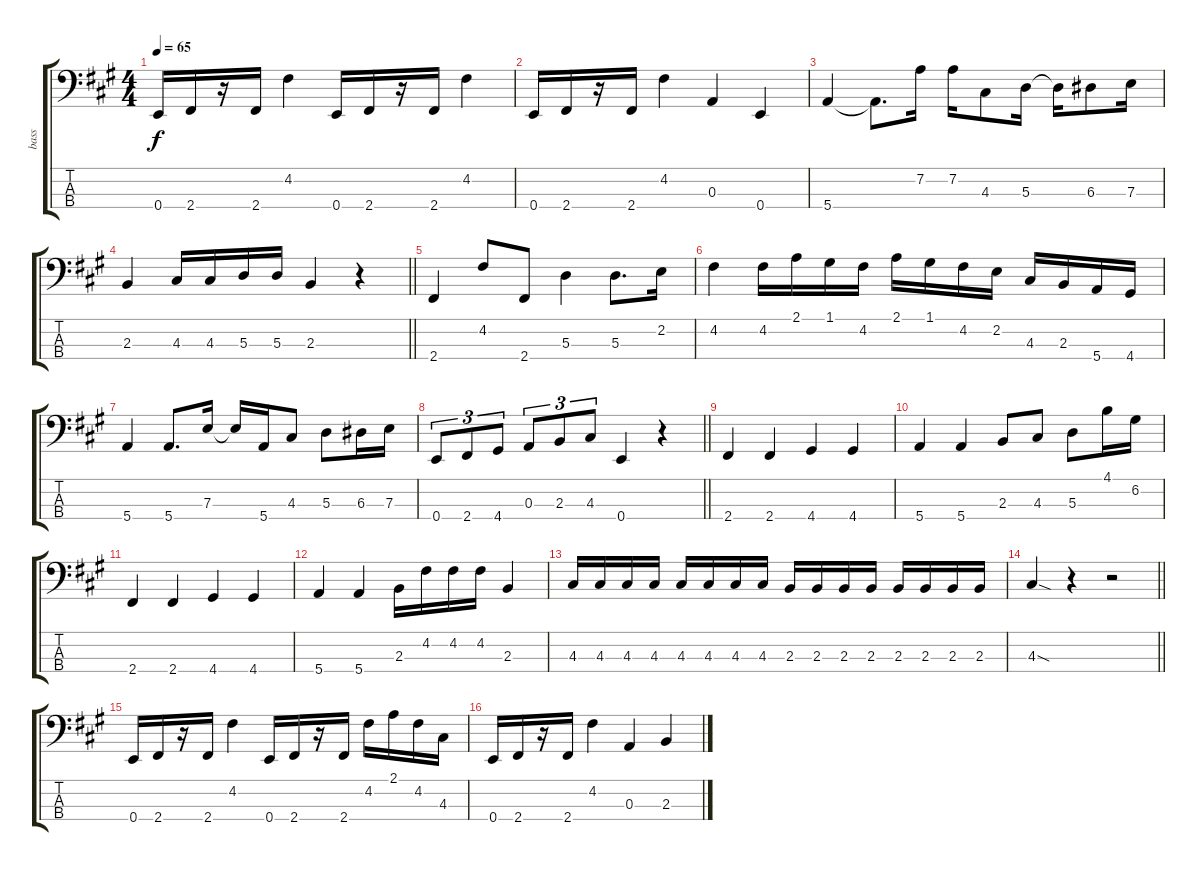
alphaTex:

\track ("bass" "bass") {instrument electricbassfinger}
\staff {score tabs}
\tuning (G2 D2 A1 E1) {hide}
\ts (4 4)
\tempo 65
\clef f4
\ks f#minor
0.4.16{dy f} 2.4.16 r.16 2.4.16 4.2.4 0.4.16 2.4.16 r.16 2.4.16 4.2.4 |
0.4.16 2.4.16 r.16 2.4.16 4.2.4 0.3.4 0.4.4 |
5.4.4 5.4{t}.8{d} 7.2.16 7.2.16 4.3.8 5.3.16 5.3{t}.16 6.3.8 7.3.16 |
\barLineRight lightlight
2.3.4 4.3.16 4.3.16 5.3.16 5.3.16 2.3.4 r.4 |
2.4.4 4.2.8 2.4.8 5.3.4 5.3.8{d} 2.2.16 |
4.2.4 4.2.16 2.1.16 1.1.16 4.2.16 2.1.16 1.1.16 4.2.16 2.2.16 4.3.16 2.3.16 5.4.16 4.4.16 |
5.4.4 5.4.8{d} 7.3.16 7.3{t}.16 5.4.16 4.3.8 5.3.8 6.3.16 7.3.16 |
\barLineRight lightlight
0.4.8{tu (3 2)} 2.4.8{tu (3 2)} 4.4.8{tu (3 2)} 0.3.8{tu (3 2)} 2.3.8{tu (3 2)} 4.3.8{tu (3 2)} 0.4.4 r.4 |
2.4.4 2.4.4 4.4.4 4.4.4 |
5.4.4 5.4.4 2.3.8 4.3.8 5.3.8 4.1.16 6.2.16 |
2.4.4 2.4.4 4.4.4 4.4.4 |
5.4.4 5.4.4 2.3.16 4.2.16 4.2.16 4.2.16 2.3.4 |
4.3.16 4.3.16 4.3.16 4.3.16 4.3.16 4.3.16 4.3.16 4.3.16 2.3.16 2.3.16 2.3.16 2.3.16 2.3.16 2.3.16 2.3.16 2.3.16 |
\barLineRight lightlight
4.3{sod}.4 r.4 r.2 |
0.4.16 2.4.16 r.16 2.4.16 4.2.4 0.4.16 2.4.16 r.16 2.4.16 4.2.16 2.1.16 4.2.16 4.3.16 |
0.4.16 2.4.16 r.16 2.4.16 4.2.4 0.3.4 2.3.4
